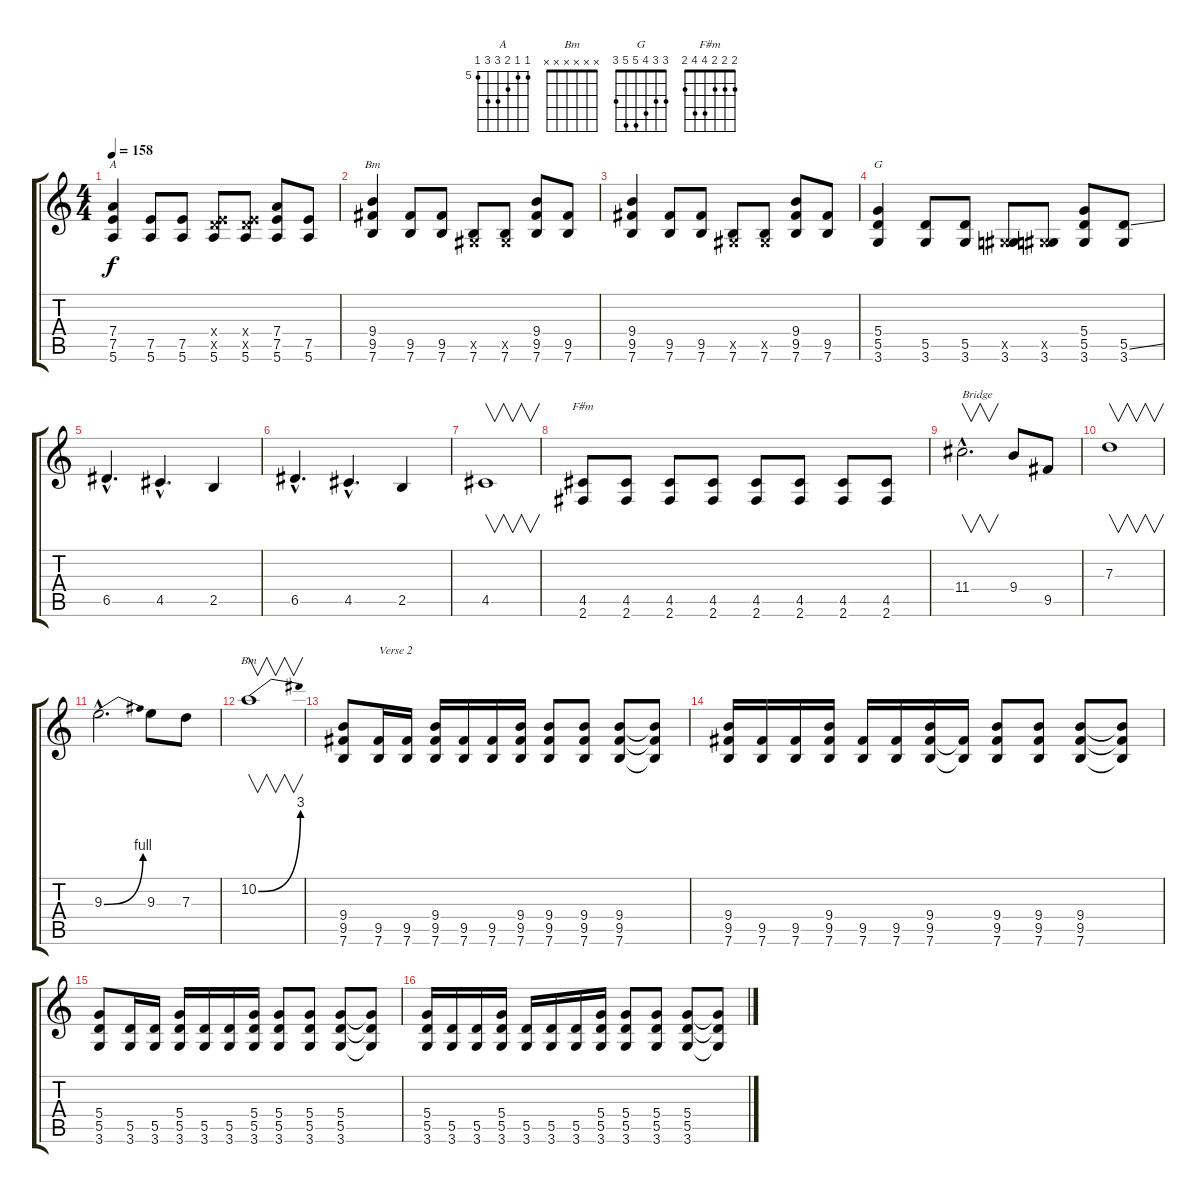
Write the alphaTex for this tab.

\track "" {instrument overdrivenguitar}
\staff {score tabs}
\tuning (E4 B3 G3 D3 A2 E2) {hide}
\chord ("A" 5 5 6 7 7 5) {firstfret 5}
\chord ("Bm" 7 7 7 9 9 7) {firstfret 7}
\chord ("G" 3 3 4 5 5 3)
\chord ("F#m" 2 2 2 4 4 2)
\chord ("Bm" x x x x x x) {firstfret 0}
\ts (4 4)
\tempo 158
\clef g2
\ks c
(7.4 7.5 5.6).4{ch "A" dy f} (7.5 5.6).8 (7.5 5.6).8 (0.4{x} 7.5{x} 5.6).8 (0.4{x} 7.5{x} 5.6).8 (7.4 7.5 5.6).8 (7.5 5.6).8 |
(9.4 9.5 7.6).4{ch "Bm"} (9.5 7.6).8 (9.5 7.6).8 (-1.5{x} 7.6).8 (-1.5{x} 7.6).8 (9.4 9.5 7.6).8 (9.5 7.6).8 |
(9.4 9.5 7.6).4 (9.5 7.6).8 (9.5 7.6).8 (-1.5{x} 7.6).8 (-1.5{x} 7.6).8 (9.4 9.5 7.6).8 (9.5 7.6).8 |
(5.4 5.5 3.6).4{ch "G"} (5.5 3.6).8 (5.5 3.6).8 (-1.5{x} 3.6).8 (-1.5{x} 3.6).8 (5.4 5.5 3.6).8 (5.5{ss} 3.6).8 |
6.5{hac}.4{d} 4.5{hac}.4{d} 2.5.4 |
6.5{hac}.4{d} 4.5{hac}.4{d} 2.5.4 |
4.5.1{v} |
(4.5 2.6).8{ch "F#m"} (4.5 2.6).8 (4.5 2.6).8 (4.5 2.6).8 (4.5 2.6).8 (4.5 2.6).8 (4.5 2.6).8 (4.5 2.6).8 |
11.4{hac}.2{v d txt "Bridge"} 9.4.8 9.5.8 |
7.3.1{v} |
9.3{be (bend 0 0 60 4) hac}.2{d} 9.3.8 7.3.8 |
10.2{be (bend 0 0 60 12)}.1{v ch "Bm"} |
(9.4 9.5 7.6).8 (9.5 7.6).16{txt "Verse 2"} (9.5 7.6).16 (9.4 9.5 7.6).16 (9.5 7.6).16 (9.5 7.6).16 (9.4 9.5 7.6).16 (9.4 9.5 7.6).8 (9.4 9.5 7.6).8 (9.4 9.5 7.6).8 (9.4{t} 9.5{t} 7.6{t}).8 |
(9.4 9.5 7.6).16 (9.5 7.6).16 (9.5 7.6).16 (9.4 9.5 7.6).16 (9.5 7.6).16 (9.5 7.6).16 (9.4 9.5 7.6).16 (9.5{t} 7.6{t}).16 (9.4 9.5 7.6).8 (9.4 9.5 7.6).8 (9.4 9.5 7.6).8 (9.4{t} 9.5{t} 7.6{t}).8 |
(5.4 5.5 3.6).8 (5.5 3.6).16 (5.5 3.6).16 (5.4 5.5 3.6).16 (5.5 3.6).16 (5.5 3.6).16 (5.4 5.5 3.6).16 (5.4 5.5 3.6).8 (5.4 5.5 3.6).8 (5.4 5.5 3.6).8 (5.4{t} 5.5{t} 3.6{t}).8 |
(5.4 5.5 3.6).16 (5.5 3.6).16 (5.5 3.6).16 (5.4 5.5 3.6).16 (5.5 3.6).16 (5.5 3.6).16 (5.5 3.6).16 (5.4 5.5 3.6).16 (5.4 5.5 3.6).8 (5.4 5.5 3.6).8 (5.4 5.5 3.6).8 (5.4{t} 5.5{t} 3.6{t}).8
